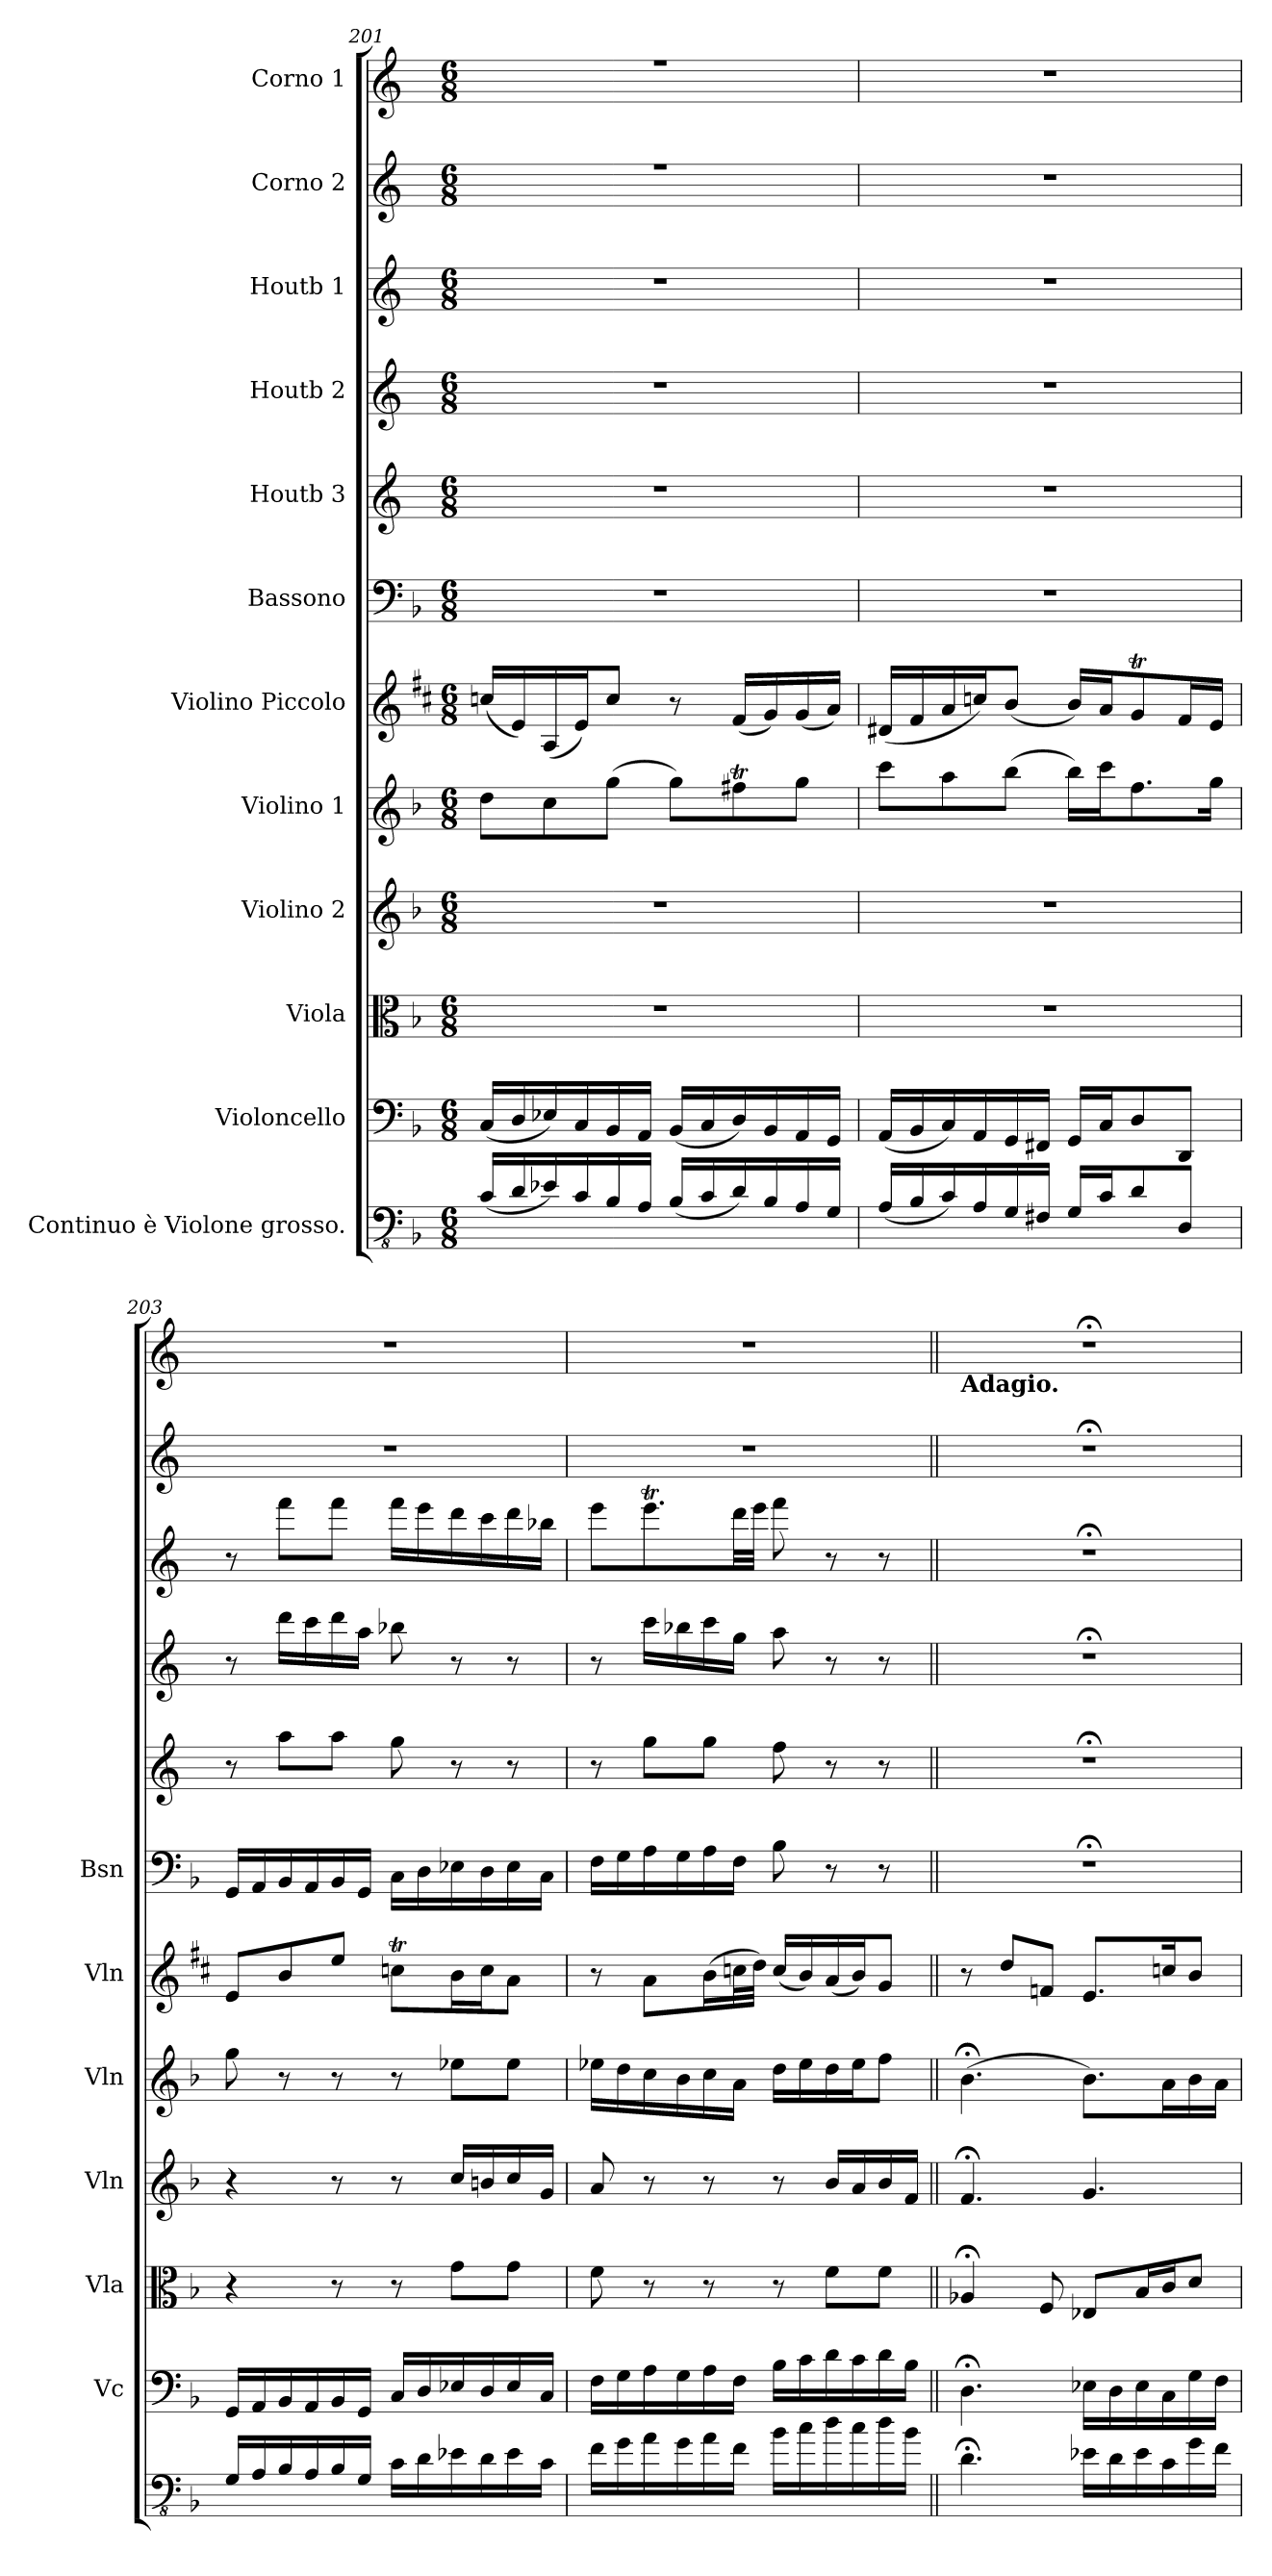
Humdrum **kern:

**kern	**kern	**kern	**kern	**kern	**dynam	**kern	**kern	**dynam	**kern	**kern	**dynam	**kern	**dynam	**kern	**kern
*part12	*part11	*part10	*part9	*part8	*part8	*part7	*part6	*part6	*part5	*part4	*part4	*part3	*part3	*part2	*part1
*staff12	*staff11	*staff10	*staff9	*staff8	*staff8	*staff7	*staff6	*staff6	*staff5	*staff4	*staff4	*staff3	*staff3	*staff2	*staff1
*I"Continuo è Violone grosso.	*I"Violoncello	*I"Viola	*I"Violino 2	*I"Violino 1	*	*I"Violino Piccolo	*I"Bassono	*	*I"Houtb 3	*I"Houtb 2	*	*I"Houtb 1	*	*I"Corno 2	*I"Corno 1
*	*I'Vc	*I'Vla	*I'Vln	*I'Vln	*	*I'Vln	*I'Bsn	*	*	*	*	*	*	*	*
*clefFv4	*clefF4	*clefC3	*clefG2	*clefG2	*	*clefG2	*clefF4	*	*clefG2	*clefG2	*	*clefG2	*	*clefG2	*clefG2
*ITrd7c12	*	*	*	*	*	*ITrd-2c-3	*	*	*ITrd4c7	*ITrd4c7	*	*ITrd4c7	*	*ITrd4c7	*ITrd4c7
*k[b-]	*k[b-]	*k[b-]	*k[b-]	*k[b-]	*	*k[b-]	*k[b-]	*	*k[b-]	*k[b-]	*	*k[b-]	*	*k[b-]	*k[b-]
*M6/8	*M6/8	*M6/8	*M6/8	*M6/8	*	*M6/8	*M6/8	*	*M6/8	*M6/8	*	*M6/8	*	*M6/8	*M6/8
=201	=201	=201	=201	=201	=201	=201	=201	=201	=201	=201	=201	=201	=201	=201	=201
*	*	*	*	*	*	*	*	*	*	*	*	*	*	*^	*^
(16CC/LL	(16C/LL	2.r	2.r	8dd\L	.	(16ee-X/LL	2.r	.	2.r	2.r	.	2.r	.	2.r	2.d/yy	2.r	2.d/yy
16DD/	16D/	.	.	.	.	16g/)	.	.	.	.	.	.	.	.	.	.	.
16EE-X/)	16E-X/)	.	.	8cc\	.	(16c/	.	.	.	.	.	.	.	.	.	.	.
16CC/	16C/	.	.	.	.	16g/J)	.	.	.	.	.	.	.	.	.	.	.
16BBB-/	16BB-/	.	.	(8gg\J	.	8ee-/J	.	.	.	.	.	.	.	.	.	.	.
16AAA/JJ	16AA/JJ	.	.	.	.	.	.	.	.	.	.	.	.	.	.	.	.
(16BBB-/LL	(16BB-/LL	.	.	8gg\L)	.	8r	.	.	.	.	.	.	.	.	.	.	.
16CC/	16C/	.	.	.	.	.	.	.	.	.	.	.	.	.	.	.	.
16DD/)	16D/)	.	.	8ff#Xt\	.	(16a/LL	.	.	.	.	.	.	.	.	.	.	.
16BBB-/	16BB-/	.	.	.	.	16b-/)	.	.	.	.	.	.	.	.	.	.	.
16AAA/	16AA/	.	.	8gg\J	.	(16b-/	.	.	.	.	.	.	.	.	.	.	.
16GGG/JJ	16GG/JJ	.	.	.	.	16cc/JJ)	.	.	.	.	.	.	.	.	.	.	.
*	*	*	*	*	*	*	*	*	*	*	*	*	*	*v	*v	*	*
*	*	*	*	*	*	*	*	*	*	*	*	*	*	*	*v	*v
=202	=202	=202	=202	=202	=202	=202	=202	=202	=202	=202	=202	=202	=202	=202	=202
(16AAA/LL	(16AA/LL	2.r	2.r	8ccc\L	.	(16f#X/LL	2.r	.	2.r	2.r	.	2.r	.	2.r	2.r
16BBB-/	16BB-/	.	.	.	.	16a/	.	.	.	.	.	.	.	.	.
16CC/)	16C/)	.	.	8aa\	.	16cc/	.	.	.	.	.	.	.	.	.
16AAA/	16AA/	.	.	.	.	16ee-X/J)	.	.	.	.	.	.	.	.	.
16GGG/	16GG/	.	.	(8bb-\J	.	(8dd/J	.	.	.	.	.	.	.	.	.
16FFF#X/JJ	16FF#X/JJ	.	.	.	.	.	.	.	.	.	.	.	.	.	.
16GGG/LL	16GG/LL	.	.	16bb-\LL)	.	16dd/LL)	.	.	.	.	.	.	.	.	.
16CC/J	16C/J	.	.	16ccc\J	.	16cc/J	.	.	.	.	.	.	.	.	.
8DD/	8D/	.	.	8.ff\	.	8b-T/	.	.	.	.	.	.	.	.	.
8DDD/J	8DD/J	.	.	.	.	16a/L	.	.	.	.	.	.	.	.	.
.	.	.	.	16gg\Jk	.	16g/JJ	.	.	.	.	.	.	.	.	.
=203	=203	=203	=203	=203	=203	=203	=203	=203	=203	=203	=203	=203	=203	=203	=203
16GGG/LL	16GG/LL	4r	4r	8gg\	.	8g/L	16GG/LL	.	8r	8r	.	8r	.	2.r	2.r
!	!	!	!	!	!	!	!	!LO:DY:b	!	!	!	!	!	!	!
16AAA/	16AA/	.	.	.	.	.	16AA/	other-dynamics	.	.	.	.	.	.	.
!	!	!	!	!	!	!	!	!	!	!	!LO:DY:b	!	!LO:DY:b	!	!
16BBB-/	16BB-/	.	.	8r	.	8dd/	16BB-/	.	8dd\L	16gg\LL	other-dynamics	8bb-\L	other-dynamics	.	.
16AAA/	16AA/	.	.	.	.	.	16AA/	.	.	16ff\	.	.	.	.	.
16BBB-/	16BB-/	8r	8r	8r	.	8gg/J	16BB-/	.	8dd\J	16gg\	.	8bb-\J	.	.	.
16GGG/JJ	16GG/JJ	.	.	.	.	.	16GG/JJ	.	.	16dd\JJ	.	.	.	.	.
16CC\LL	16C/LL	8r	8r	8r	.	8ee-XT\L	16C\LL	.	8cc\	8ee-X\	.	16bb-\LL	.	.	.
16DD\	16D/	.	.	.	.	.	16D\	.	.	.	.	16aa\	.	.	.
!	!	!	!	!	!LO:DY:b	!	!	!	!	!	!	!	!	!	!
16EE-X\	16E-X/	8g\L	16cc/LL	8ee-X\L	other-dynamics	16dd\L	16E-X\	.	8r	8r	.	16gg\	.	.	.
16DD\	16D/	.	16bn/	.	.	16ee-\J	16D\	.	.	.	.	16ff\	.	.	.
16EE-\	16E-/	8g\J	16cc/	8ee-\J	.	8cc\J	16E-\	.	8r	8r	.	16gg\	.	.	.
16CC\JJ	16C/JJ	.	16g/JJ	.	.	.	16C\JJ	.	.	.	.	16ee-X\JJ	.	.	.
=204	=204	=204	=204	=204	=204	=204	=204	=204	=204	=204	=204	=204	=204	=204	=204
16FF\LL	16F\LL	8f\	8a/	16ee-X\LL	.	8r	16F\LL	.	8r	8r	.	8aa\L	.	2.r	2.r
16GG\	16G\	.	.	16dd\	.	.	16G\	.	.	.	.	.	.	.	.
16AA\	16A\	8r	8r	16cc\	.	8cc\L	16A\	.	8cc\L	16ff\LL	.	8.aat\	.	.	.
16GG\	16G\	.	.	16b-\	.	.	16G\	.	.	16ee-X\	.	.	.	.	.
16AA\	16A\	8r	8r	16cc\	.	(16dd\L	16A\	.	8cc\J	16ff\	.	.	.	.	.
16FF\JJ	16F\JJ	.	.	16a\JJ	.	32ee-X\L	16F\JJ	.	.	16cc\JJ	.	32gg\LL	.	.	.
.	.	.	.	.	.	32ff\JJJ)	.	.	.	.	.	32aa\JJJ	.	.	.
16BB-\LL	16B-\LL	8r	8r	16dd\LL	.	(16ee-/LL	8B-\	.	8b-\	8dd\	.	8bb-\	.	.	.
16C\	16c\	.	.	16ee-\	.	16dd/)	.	.	.	.	.	.	.	.	.
16D\	16d\	8f\L	16b-/LL	16dd\	.	(16cc/	8r	.	8r	8r	.	8r	.	.	.
16C\	16c\	.	16a/	16ee-\J	.	16dd/J)	.	.	.	.	.	.	.	.	.
16D\	16d\	8f\J	16b-/	8ff\J	.	8b-/J	8r	.	8r	8r	.	8r	.	.	.
16BB-\JJ	16B-\JJ	.	16f/JJ	.	.	.	.	.	.	.	.	.	.	.	.
=205||	=205||	=205||	=205||	=205||	=205||	=205||	=205||	=205||	=205||	=205||	=205||	=205||	=205||	=205||	=205||
!	!	!	!	!	!	!	!	!	!	!	!	!	!	!	!LO:TX:b:B:t=Adagio.
4.DD;<\	4.D;<\	4A-X;</	4.f;</	(4.b-;<\	.	8r	2.r;<	.	2.r;<	2.r;<	.	2.r;<	.	2.r;<	2.r;<
.	.	.	.	.	.	8ff/L	.	.	.	.	.	.	.	.	.
.	.	8F/	.	.	.	8a-X/J	.	.	.	.	.	.	.	.	.
16EE-X\LL	16E-X\LL	8E-X/L	4.g/	8.b-\L)	.	8.g/L	.	.	.	.	.	.	.	.	.
16DD\	16D\	.	.	.	.	.	.	.	.	.	.	.	.	.	.
16EE-\	16E-\	16B-/L	.	.	.	.	.	.	.	.	.	.	.	.	.
16CC\	16C\	16c/J	.	16a\L	.	16ee-X/K	.	.	.	.	.	.	.	.	.
16GG\	16G\	8d/J	.	16b-\	.	8dd/J	.	.	.	.	.	.	.	.	.
16FF\JJ	16F\JJ	.	.	16a\JJ	.	.	.	.	.	.	.	.	.	.	.
=	=	=	=	=	=	=	=	=	=	=	=	=	=	=	=
*-	*-	*-	*-	*-	*-	*-	*-	*-	*-	*-	*-	*-	*-	*-	*-
